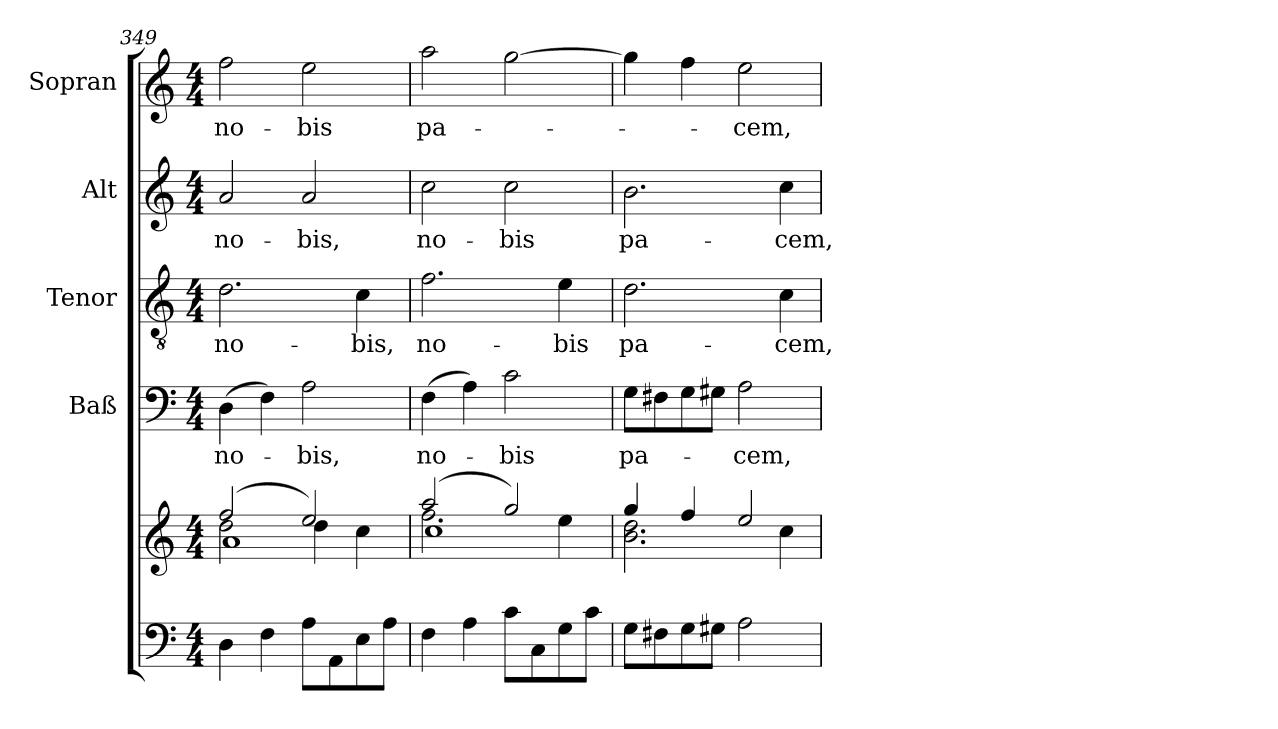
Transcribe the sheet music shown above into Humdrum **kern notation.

**kern	**kern	**kern	**text	**kern	**text	**kern	**text	**kern	**text
*part5	*part5	*part4	*part4	*part3	*part3	*part2	*part2	*part1	*part1
*staff6	*staff5	*staff4	*staff4	*staff3	*staff3	*staff2	*staff2	*staff1	*staff1
*	*	*I"Baß	*	*I"Tenor	*	*I"Alt	*	*I"Sopran	*
*	*	*I'Baß	*	*I'Ten	*	*I'Alt	*	*I'Sop	*
!!LO:LB:g=z
*clefF4	*clefG2	*clefF4	*	*clefGv2	*	*clefG2	*	*clefG2	*
*k[]	*k[]	*k[]	*	*k[]	*	*k[]	*	*k[]	*
*C:	*C:	*C:	*	*C:	*	*C:	*	*C:	*
*M4/4	*M4/4	*M4/4	*	*M4/4	*	*M4/4	*	*M4/4	*
=349	=349	=349	=349	=349	=349	=349	=349	=349	=349
*	*^	*	*	*	*	*	*	*	*
*	*	*^	*	*	*	*	*	*	*	*
!	!	!	!	!	!LO:LY:b	!	!LO:LY:b	!	!LO:LY:b	!	!LO:LY:b
4D\	(2ff/	2dd\	1a	(>4D\	no-	2.d\	no-	2a/	no-	2ff\	no-
4F\	.	.	.	4F\)	.	.	.	.	.	.	.
!	!	!	!	!	!LO:LY:b	!	!	!	!LO:LY:b	!	!LO:LY:b
8A\L	2ee/)	4dd\	.	2A\	-bis,	.	.	2a/	-bis,	2ee\	-bis
8AA\	.	.	.	.	.	.	.	.	.	.	.
!	!	!	!	!	!	!	!LO:LY:b	!	!	!	!
8E\	.	4cc\	.	.	.	4c\	-bis,	.	.	.	.
8A\J	.	.	.	.	.	.	.	.	.	.	.
=350	=350	=350	=350	=350	=350	=350	=350	=350	=350	=350	=350
!	!	!	!	!	!LO:LY:b	!	!LO:LY:b	!	!LO:LY:b	!	!LO:LY:b
4F\	(2aa/	2.ff\	1cc	(>4F\	no-	2.f\	no-	2cc\	no-	2aa\	pa-
4A\	.	.	.	4A\)	.	.	.	.	.	.	.
!	!	!	!	!	!LO:LY:b	!	!	!	!LO:LY:b	!	!
8c\L	2gg/)	.	.	2c\	-bis	.	.	2cc\	-bis	[2gg\	.
8C\	.	.	.	.	.	.	.	.	.	.	.
!	!	!	!	!	!	!	!LO:LY:b	!	!	!	!
8G\	.	4ee\	.	.	.	4e\	-bis	.	.	.	.
8c\J	.	.	.	.	.	.	.	.	.	.	.
*	*	*v	*v	*	*	*	*	*	*	*	*
=351	=351	=351	=351	=351	=351	=351	=351	=351	=351	=351
!	!	!	!	!LO:LY:b	!	!LO:LY:b	!	!LO:LY:b	!	!
8G\L	4gg/	2.b\ 2.dd\	8G\L	pa-	2.d\	pa-	2.b\	pa-	4gg\]	.
8F#X\	.	.	8F#X\	.	.	.	.	.	.	.
8G\	4ff/	.	8G\	.	.	.	.	.	4ff\	.
8G#X\J	.	.	8G#X\J	.	.	.	.	.	.	.
!	!	!	!	!LO:LY:b	!	!	!	!	!	!LO:LY:b
2A\	2ee/	.	2A\	-cem,	.	.	.	.	2ee\	-cem,
!	!	!	!	!	!	!LO:LY:b	!	!LO:LY:b	!	!
.	.	4cc\	.	.	4c\	-cem,	4cc\	-cem,	.	.
*	*v	*v	*	*	*	*	*	*	*	*
=	=	=	=	=	=	=	=	=	=
*-	*-	*-	*-	*-	*-	*-	*-	*-	*-
